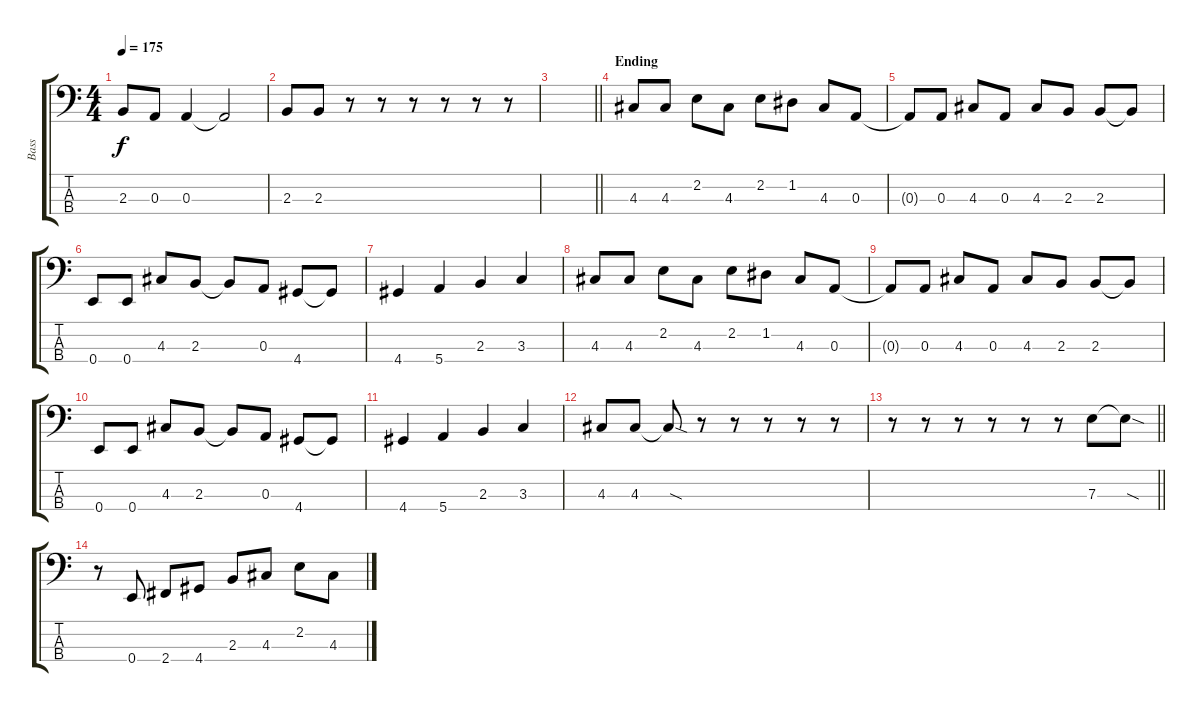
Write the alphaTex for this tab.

\track ("Bass" "Bass") {instrument electricbasspick}
\staff {score tabs}
\tuning (G2 D2 A1 E1) {hide}
\ts (4 4)
\tempo 175
\clef f4
\ks c
2.3{t}.8{dy f} 0.3.8 0.3.4 0.3{t}.2 |
2.3.8 2.3.8 r.8 r.8 r.8 r.8 r.8 r.8 |
\barLineRight lightlight
|
\section ("" "Ending")
4.3.8 4.3.8 2.2.8 4.3.8 2.2.8 1.2.8 4.3.8 0.3.8 |
0.3{t}.8 0.3.8 4.3.8 0.3.8 4.3.8 2.3.8 2.3.8 2.3{t}.8 |
0.4.8 0.4.8 4.3.8 2.3.8 2.3{t}.8 0.3.8 4.4.8 4.4{t}.8 |
4.4.4 5.4.4 2.3.4 3.3.4 |
4.3.8 4.3.8 2.2.8 4.3.8 2.2.8 1.2.8 4.3.8 0.3.8 |
0.3{t}.8 0.3.8 4.3.8 0.3.8 4.3.8 2.3.8 2.3.8 2.3{t}.8 |
0.4.8 0.4.8 4.3.8 2.3.8 2.3{t}.8 0.3.8 4.4.8 4.4{t}.8 |
4.4.4 5.4.4 2.3.4 3.3.4 |
4.3.8 4.3.8 4.3{sod t}.8 r.8 r.8 r.8 r.8 r.8 |
\barLineRight lightlight
r.8 r.8 r.8 r.8 r.8 r.8 7.3.8 7.3{sod t}.8 |
r.8 0.4.8 2.4.8 4.4.8 2.3.8 4.3.8 2.2.8 4.3.8
